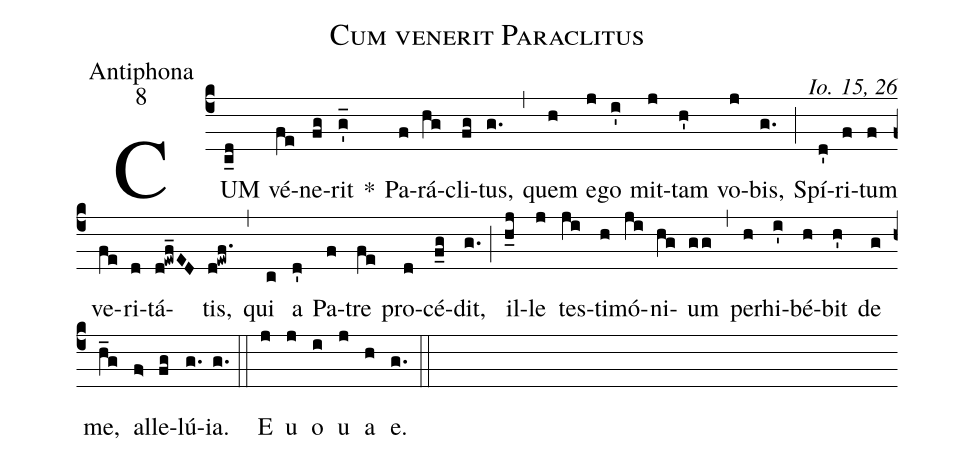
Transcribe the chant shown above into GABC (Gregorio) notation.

name:Cum venerit Paraclitus;
office-part:Antiphona;
mode:8;
commentary:Io. 15, 26;
%%
(c4)
CUM(c_d) vé(fe)ne(fg)rit(g'_) *()
Pa(f)rá(hg)cli(fg)tus,(g.) (,)
quem(h) e(j)go(i') mit(j)tam(h') vo(j)bis,(g.) (;)
Spí(d')ri(f)tum(f) ve(fe)ri(d)tá(d!ewf_ED)tis,(d!ewf.) (,)
qui(c) a(d') Pa(f)tre(fe) pro(d)cé(f_g)dit,(g.) (;)
il(h_j)le(j) tes(ji)ti(h)mó(ji)ni(hg)um(gg) (,)
per(h)hi(i')bé(h)bit(h') de(g) me,(h_g) al(f>)le(fg)lú(g.)ia.(g.) (::)
E(j) u(j) o(i) u(j) a(h) e.(g.) (::)
